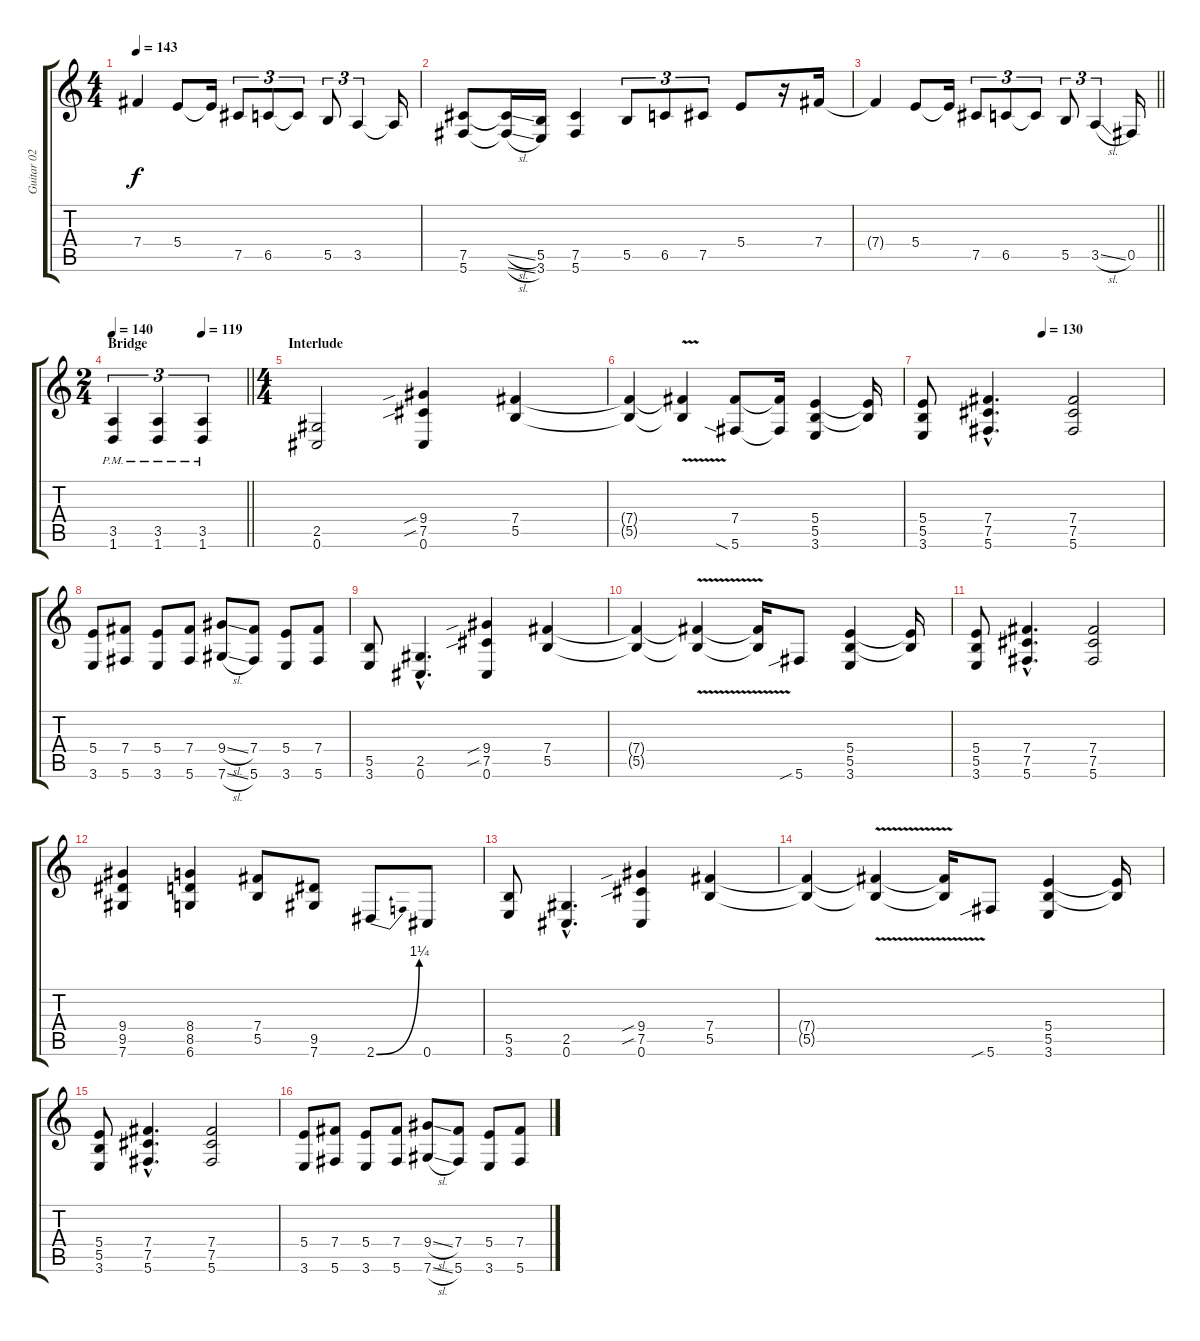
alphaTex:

\track ("Guitar 02" "Guitar 02") {instrument distortionguitar}
\staff {score tabs}
\tuning (Db4 Ab3 E3 B2 Gb2 Db2) {hide}
\ts (4 4)
\tempo 143
\clef g2
\ks c
7.4{t}.4{dy f} 5.4.8 5.4{t}.16 7.5.8{tu (3 2)} 6.5.8{tu (3 2)} 6.5{t}.8{tu (3 2)} 5.5.8{tu (3 2)} 3.5.4{tu (3 2)} 3.5{t}.16 |
(7.5 5.6).8 (7.5{sl t} 5.6{sl t}).16 (5.5 3.6).16 (7.5 5.6).4 5.5.8{tu (3 2)} 6.5.8{tu (3 2)} 7.5.8{tu (3 2)} 5.4.8 r.16 7.4.16 |
\barLineRight lightlight
7.4{t}.4 5.4.8 5.4{t}.16 7.5.8{tu (3 2)} 6.5.8{tu (3 2)} 6.5{t}.8{tu (3 2)} 5.5.8{tu (3 2)} 3.5{sl}.4{tu (3 2)} 0.5.16 |
\ts (2 4)
\section ("" "Bridge")
\tempo 140
\tempo (119 0.6666666666666666)
\barLineRight lightlight
(3.5{pm} 1.6{pm}).4{tu (3 2)} (3.5{pm} 1.6{pm}).4{tu (3 2)} (3.5{pm} 1.6{pm}).4{tu (3 2)} |
\ts (4 4)
\section ("" "Interlude")
(2.5 0.6).2 (9.4{sib} 7.5{sib} 0.6).4 (7.4 5.5).4 |
(7.4{t} 5.5{t}).4 (7.4{v t} 5.5{v t}).4 (7.4 5.6{sia}).8 (7.4{t} 5.6{t}).16 (5.4 5.5 3.6).4 (5.4{t} 5.5{t}).16 |
\tempo (130 0.5)
(5.4 5.5 3.6).8 (7.4{hac} 7.5{hac} 5.6{hac}).4{d} (7.4 7.5 5.6).2 |
(5.4 3.6).8 (7.4 5.6).8 (5.4 3.6).8 (7.4 5.6).8 (9.4{sl} 7.6{sl}).8 (7.4 5.6).8 (5.4 3.6).8 (7.4 5.6).8 |
(5.5 3.6).8 (2.5{hac} 0.6{hac}).4{d} (9.4{sib} 7.5{sib} 0.6).4 (7.4 5.5).4 |
(7.4{t} 5.5{t}).4 (7.4{v t} 5.5{v t}).4 (7.4{t} 5.5{t}).16 5.6{sib}.8 (5.4 5.5 3.6).4 (5.4{t} 5.5{t}).16 |
(5.4 5.5 3.6).8 (7.4{hac} 7.5{hac} 5.6{hac}).4{d} (7.4 7.5 5.6).2 |
(9.4 9.5 7.6).4 (8.4 8.5 6.6).4 (7.4 5.5).8 (9.5 7.6).8 2.6{be (bend 0 0 60 5)}.8 0.6.8 |
(5.5 3.6).8 (2.5{hac} 0.6{hac}).4{d} (9.4{sib} 7.5{sib} 0.6).4 (7.4 5.5).4 |
(7.4{t} 5.5{t}).4 (7.4{v t} 5.5{v t}).4 (7.4{t} 5.5{t}).16 5.6{sib}.8 (5.4 5.5 3.6).4 (5.4{t} 5.5{t}).16 |
(5.4 5.5 3.6).8 (7.4{hac} 7.5{hac} 5.6{hac}).4{d} (7.4 7.5 5.6).2 |
(5.4 3.6).8 (7.4 5.6).8 (5.4 3.6).8 (7.4 5.6).8 (9.4{sl} 7.6{sl}).8 (7.4 5.6).8 (5.4 3.6).8 (7.4 5.6).8
